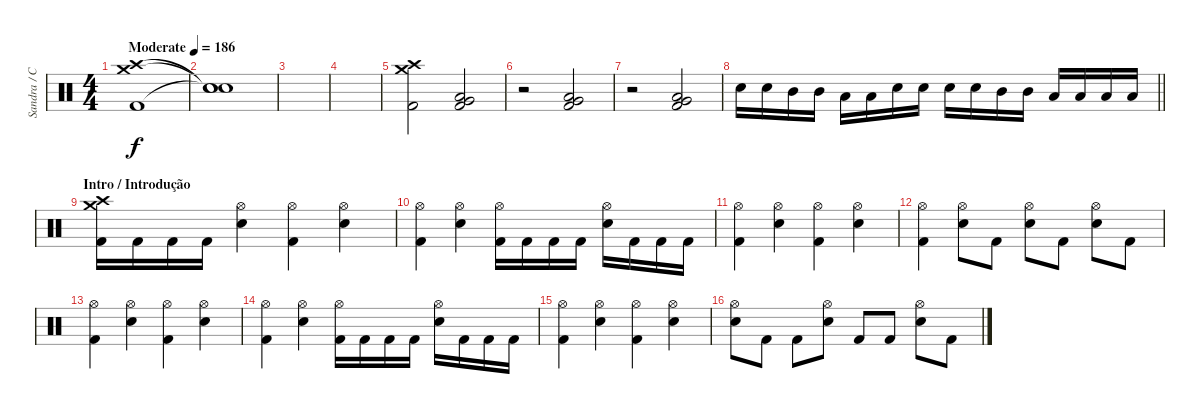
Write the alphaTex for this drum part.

\track ("Sandra / Christian" "Sandra / C") {instrument percussion}
\staff {score}
\articulation defaults
\ts (4 4)
\tempo (186 "Moderate")
\clef neutral
\ks c
("Crash medium (hit)" "Crash high (hit)" "Kick (hit) 2").1{dy f} |
("Snare (hit)"{t} "Snare (hit)"{t} "Snare (hit)"{t}).1 |
|
|
("Crash medium (hit)" "Crash high (hit)" "Kick (hit) 2").2 ("Low Tom (hit)" "Very Low Tom (hit)" "Kick (hit) 2").2 |
r.2 ("Low Tom (hit)" "Very Low Tom (hit)" "Kick (hit) 2").2 |
r.2 ("Low Tom (hit)" "Very Low Tom (hit)" "Kick (hit) 2").2 |
\barLineRight lightlight "Electric Snare (hit)".16 "Electric Snare (hit)".16 "Mid Tom (hit)".16 "Mid Tom (hit)".16 "Low Tom (hit)".16 "Low Tom (hit)".16 "Electric Snare (hit)".16 "Electric Snare (hit)".16 "Electric Snare (hit)".16 "Electric Snare (hit)".16 "Mid Tom (hit)".16 "Mid Tom (hit)".16 "Low Tom (hit)".16 "Low Tom (hit)".16 "Low Tom (hit)".16 "Low Tom (hit)".16
|
\section ("" "Intro / Introdução")
("Crash medium (hit)" "Crash high (hit)" "Kick (hit) 2").16 "Kick (hit) 2".16 "Kick (hit) 2".16 "Kick (hit) 2".16 ("Hi-Hat (open)" "Electric Snare (hit)").4 ("Hi-Hat (open)" "Kick (hit) 2").4 ("Hi-Hat (open)" "Electric Snare (hit)").4 |
("Hi-Hat (open)" "Kick (hit) 2").4 ("Hi-Hat (open)" "Electric Snare (hit)").4 ("Hi-Hat (open)" "Kick (hit) 2").16 "Kick (hit) 2".16 "Kick (hit) 2".16 "Kick (hit) 2".16 ("Hi-Hat (open)" "Electric Snare (hit)").16 "Kick (hit) 2".16 "Kick (hit) 2".16 "Kick (hit) 2".16 |
("Hi-Hat (open)" "Kick (hit) 2").4 ("Hi-Hat (open)" "Electric Snare (hit)").4 ("Hi-Hat (open)" "Kick (hit) 2").4 ("Hi-Hat (open)" "Electric Snare (hit)").4 |
("Hi-Hat (open)" "Kick (hit) 2").4 ("Hi-Hat (open)" "Electric Snare (hit)").8 "Kick (hit) 2".8 ("Hi-Hat (open)" "Electric Snare (hit)").8 "Kick (hit) 2".8 ("Hi-Hat (open)" "Electric Snare (hit)").8 "Kick (hit) 2".8 |
("Hi-Hat (open)" "Kick (hit) 2").4 ("Hi-Hat (open)" "Electric Snare (hit)").4 ("Hi-Hat (open)" "Kick (hit) 2").4 ("Hi-Hat (open)" "Electric Snare (hit)").4 |
("Hi-Hat (open)" "Kick (hit) 2").4 ("Hi-Hat (open)" "Electric Snare (hit)").4 ("Hi-Hat (open)" "Kick (hit) 2").16 "Kick (hit) 2".16 "Kick (hit) 2".16 "Kick (hit) 2".16 ("Hi-Hat (open)" "Electric Snare (hit)").16 "Kick (hit) 2".16 "Kick (hit) 2".16 "Kick (hit) 2".16 |
("Hi-Hat (open)" "Kick (hit) 2").4 ("Hi-Hat (open)" "Electric Snare (hit)").4 ("Hi-Hat (open)" "Kick (hit) 2").4 ("Hi-Hat (open)" "Electric Snare (hit)").4 |
("Hi-Hat (open)" "Electric Snare (hit)").8 "Kick (hit) 2".8 "Kick (hit) 2".8 ("Hi-Hat (open)" "Electric Snare (hit)").8 "Kick (hit) 2".8 "Kick (hit) 2".8 ("Hi-Hat (open)" "Electric Snare (hit)").8 "Kick (hit) 2".8
